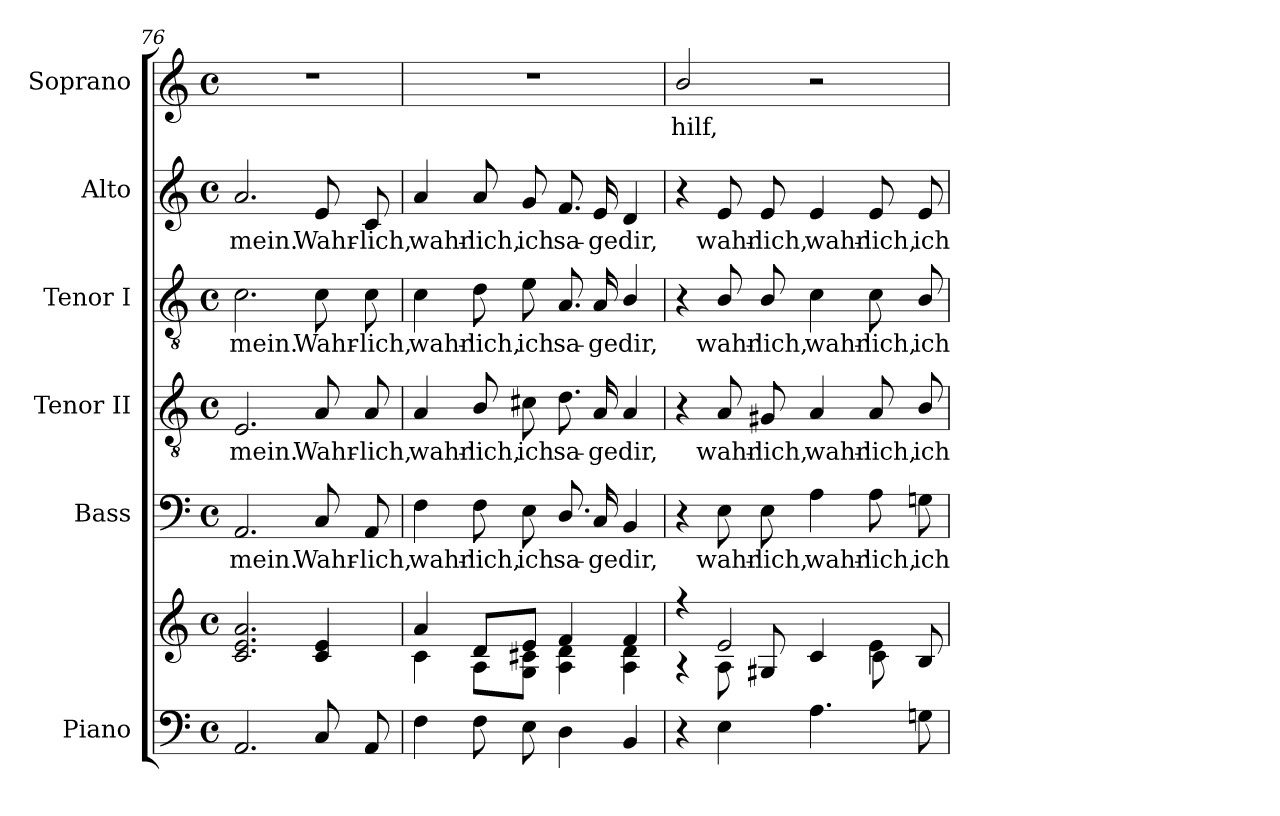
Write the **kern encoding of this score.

**kern	**kern	**kern	**text	**kern	**text	**kern	**text	**kern	**text	**kern	**text
*part6	*part6	*part5	*part5	*part4	*part4	*part3	*part3	*part2	*part2	*part1	*part1
*staff7	*staff6	*staff5	*staff5	*staff4	*staff4	*staff3	*staff3	*staff2	*staff2	*staff1	*staff1
*I"Piano	*	*I"Bass	*	*I"Tenor II	*	*I"Tenor I	*	*I"Alto	*	*I"Soprano	*
*I'Pno.	*	*I'B.	*	*I'T.	*	*I'T.	*	*I'A.	*	*I'S.	*
*clefF4	*clefG2	*clefF4	*	*clefGv2	*	*clefGv2	*	*clefG2	*	*clefG2	*
*	*	*	*	*ITrd7c12	*	*ITrd7c12	*	*	*	*	*
*k[]	*k[]	*k[]	*	*k[]	*	*k[]	*	*k[]	*	*k[]	*
*C:	*C:	*C:	*	*C:	*	*C:	*	*C:	*	*C:	*
*M4/4	*M4/4	*M4/4	*	*M4/4	*	*M4/4	*	*M4/4	*	*M4/4	*
*met(c)	*met(c)	*met(c)	*	*met(c)	*	*met(c)	*	*met(c)	*	*met(c)	*
=76	=76	=76	=76	=76	=76	=76	=76	=76	=76	=76	=76
!	!	!	!LO:LY:b:color=#000000	!	!	!	!	!	!	!	!
!	!	!	!	!	!LO:LY:b:color=#000000	!	!	!	!	!	!
!	!	!	!	!	!	!	!LO:LY:b:color=#000000	!	!	!	!
!	!	!	!	!	!	!	!	!	!LO:LY:b:color=#000000	!	!
2.AAi/	2.ci/ 2.ei 2.ai	2.AAi/	mein.	2.EEi/	mein.	2.Ci\	mein.	2.ai/	mein.	1r	.
!	!	!	!LO:LY:b:color=#000000	!	!	!	!	!	!	!	!
!	!	!	!	!	!LO:LY:b:color=#000000	!	!	!	!	!	!
!	!	!	!	!	!	!	!LO:LY:b:color=#000000	!	!	!	!
!	!	!	!	!	!	!	!	!	!LO:LY:b:color=#000000	!	!
8Ci/	4ci/ 4ei	8Ci/	Wahr-	8AAi/	Wahr-	8Ci\	Wahr-	8ei/	Wahr-	.	.
!	!	!	!LO:LY:b:color=#000000	!	!	!	!	!	!	!	!
!	!	!	!	!	!LO:LY:b:color=#000000	!	!	!	!	!	!
!	!	!	!	!	!	!	!LO:LY:b:color=#000000	!	!	!	!
!	!	!	!	!	!	!	!	!	!LO:LY:b:color=#000000	!	!
8AAi/	.	8AAi/	-lich,	8AAi/	-lich,	8Ci\	-lich,	8ci/	-lich,	.	.
=77	=77	=77	=77	=77	=77	=77	=77	=77	=77	=77	=77
*	*^	*	*	*	*	*	*	*	*	*	*
!	!	!	!	!LO:LY:b:color=#000000	!	!	!	!	!	!	!	!
!	!	!	!	!	!	!LO:LY:b:color=#000000	!	!	!	!	!	!
!	!	!	!	!	!	!	!	!LO:LY:b:color=#000000	!	!	!	!
!	!	!	!	!	!	!	!	!	!	!LO:LY:b:color=#000000	!	!
4Fi\	4ai/	4ci\	4Fi\	wahr-	4AAi/	wahr-	4Ci\	wahr-	4ai/	wahr-	1r	.
!	!	!	!	!LO:LY:b:color=#000000	!	!	!	!	!	!	!	!
!	!	!	!	!	!	!LO:LY:b:color=#000000	!	!	!	!	!	!
!	!	!	!	!	!	!	!	!LO:LY:b:color=#000000	!	!	!	!
!	!	!	!	!	!	!	!	!	!	!LO:LY:b:color=#000000	!	!
8Fi\	8di/L	8Ai\L	8Fi\	-lich,	8BBi/	-lich,	8Di\	-lich,	8ai/	-lich,	.	.
!	!	!	!	!LO:LY:b:color=#000000	!	!	!	!	!	!	!	!
!	!	!	!	!	!	!LO:LY:b:color=#000000	!	!	!	!	!	!
!	!	!	!	!	!	!	!	!LO:LY:b:color=#000000	!	!	!	!
!	!	!	!	!	!	!	!	!	!	!LO:LY:b:color=#000000	!	!
8Ei\	8ei/J	8Gi\ 8c#XiJ	8Ei\	ich	8C#Xi\	ich	8Ei\	ich	8gi/	ich	.	.
!	!	!	!	!LO:LY:b:color=#000000	!	!	!	!	!	!	!	!
!	!	!	!	!	!	!LO:LY:b:color=#000000	!	!	!	!	!	!
!	!	!	!	!	!	!	!	!LO:LY:b:color=#000000	!	!	!	!
!	!	!	!	!	!	!	!	!	!	!LO:LY:b:color=#000000	!	!
4Di\	4fi/	4Ai\ 4di	8.Di/	sa-	8.Di\	sa-	8.AAi/	sa-	8.fi/	sa-	.	.
!	!	!	!	!LO:LY:b:color=#000000	!	!	!	!	!	!	!	!
!	!	!	!	!	!	!LO:LY:b:color=#000000	!	!	!	!	!	!
!	!	!	!	!	!	!	!	!LO:LY:b:color=#000000	!	!	!	!
!	!	!	!	!	!	!	!	!	!	!LO:LY:b:color=#000000	!	!
.	.	.	16Ci/	-ge	16AAi/	-ge	16AAi/	-ge	16ei/	-ge	.	.
!	!	!	!	!LO:LY:b:color=#000000	!	!	!	!	!	!	!	!
!	!	!	!	!	!	!LO:LY:b:color=#000000	!	!	!	!	!	!
!	!	!	!	!	!	!	!	!LO:LY:b:color=#000000	!	!	!	!
!	!	!	!	!	!	!	!	!	!	!LO:LY:b:color=#000000	!	!
4BBi/	4fi/	4Ai\ 4di	4BBi/	dir,	4AAi/	dir,	4BBi/	dir,	4di/	dir,	.	.
!!LO:LB:g=z
=78	=78	=78	=78	=78	=78	=78	=78	=78	=78	=78	=78	=78
!	!	!	!	!	!	!	!	!	!	!	!	!LO:LY:b:color=#000000
4r	4r	4r	4r	.	4r	.	4r	.	4r	.	2bi/	hilf,
!	!	!	!	!LO:LY:b:color=#000000	!	!	!	!	!	!	!	!
!	!	!	!	!	!	!LO:LY:b:color=#000000	!	!	!	!	!	!
!	!	!	!	!	!	!	!	!LO:LY:b:color=#000000	!	!	!	!
!	!	!	!	!	!	!	!	!	!	!LO:LY:b:color=#000000	!	!
4Ei\	2ei/	8Ai\	8Ei\	wahr-	8AAi/	wahr-	8BBi/	wahr-	8ei/	wahr-	.	.
!	!	!	!	!LO:LY:b:color=#000000	!	!	!	!	!	!	!	!
!	!	!	!	!	!	!LO:LY:b:color=#000000	!	!	!	!	!	!
!	!	!	!	!	!	!	!	!LO:LY:b:color=#000000	!	!	!	!
!	!	!	!	!	!	!	!	!	!	!LO:LY:b:color=#000000	!	!
.	.	8G#Xi/	8Ei\	-lich,	8GG#Xi/	-lich,	8BBi/	-lich,	8ei/	-lich,	.	.
!	!	!	!	!LO:LY:b:color=#000000	!	!	!	!	!	!	!	!
!	!	!	!	!	!	!LO:LY:b:color=#000000	!	!	!	!	!	!
!	!	!	!	!	!	!	!	!LO:LY:b:color=#000000	!	!	!	!
!	!	!	!	!	!	!	!	!	!	!LO:LY:b:color=#000000	!	!
4.Ai\	.	4ci/	4Ai\	wahr-	4AAi/	wahr-	4Ci\	wahr-	4ei/	wahr-	2r	.
!	!	!	!	!LO:LY:b:color=#000000	!	!	!	!	!	!	!	!
!	!	!	!	!	!	!LO:LY:b:color=#000000	!	!	!	!	!	!
!	!	!	!	!	!	!	!	!LO:LY:b:color=#000000	!	!	!	!
!	!	!	!	!	!	!	!	!	!	!LO:LY:b:color=#000000	!	!
.	4ei\	8ci\	8Ai\	-lich,	8AAi/	-lich,	8Ci\	-lich,	8ei/	-lich,	.	.
!	!	!	!	!LO:LY:b:color=#000000	!	!	!	!	!	!	!	!
!	!	!	!	!	!	!LO:LY:b:color=#000000	!	!	!	!	!	!
!	!	!	!	!	!	!	!	!LO:LY:b:color=#000000	!	!	!	!
!	!	!	!	!	!	!	!	!	!	!LO:LY:b:color=#000000	!	!
8Gni\	.	8Bi/	8Gni\	ich	8BBi/	ich	8BBi/	ich	8ei/	ich	.	.
*	*v	*v	*	*	*	*	*	*	*	*	*	*
=	=	=	=	=	=	=	=	=	=	=	=
*-	*-	*-	*-	*-	*-	*-	*-	*-	*-	*-	*-
